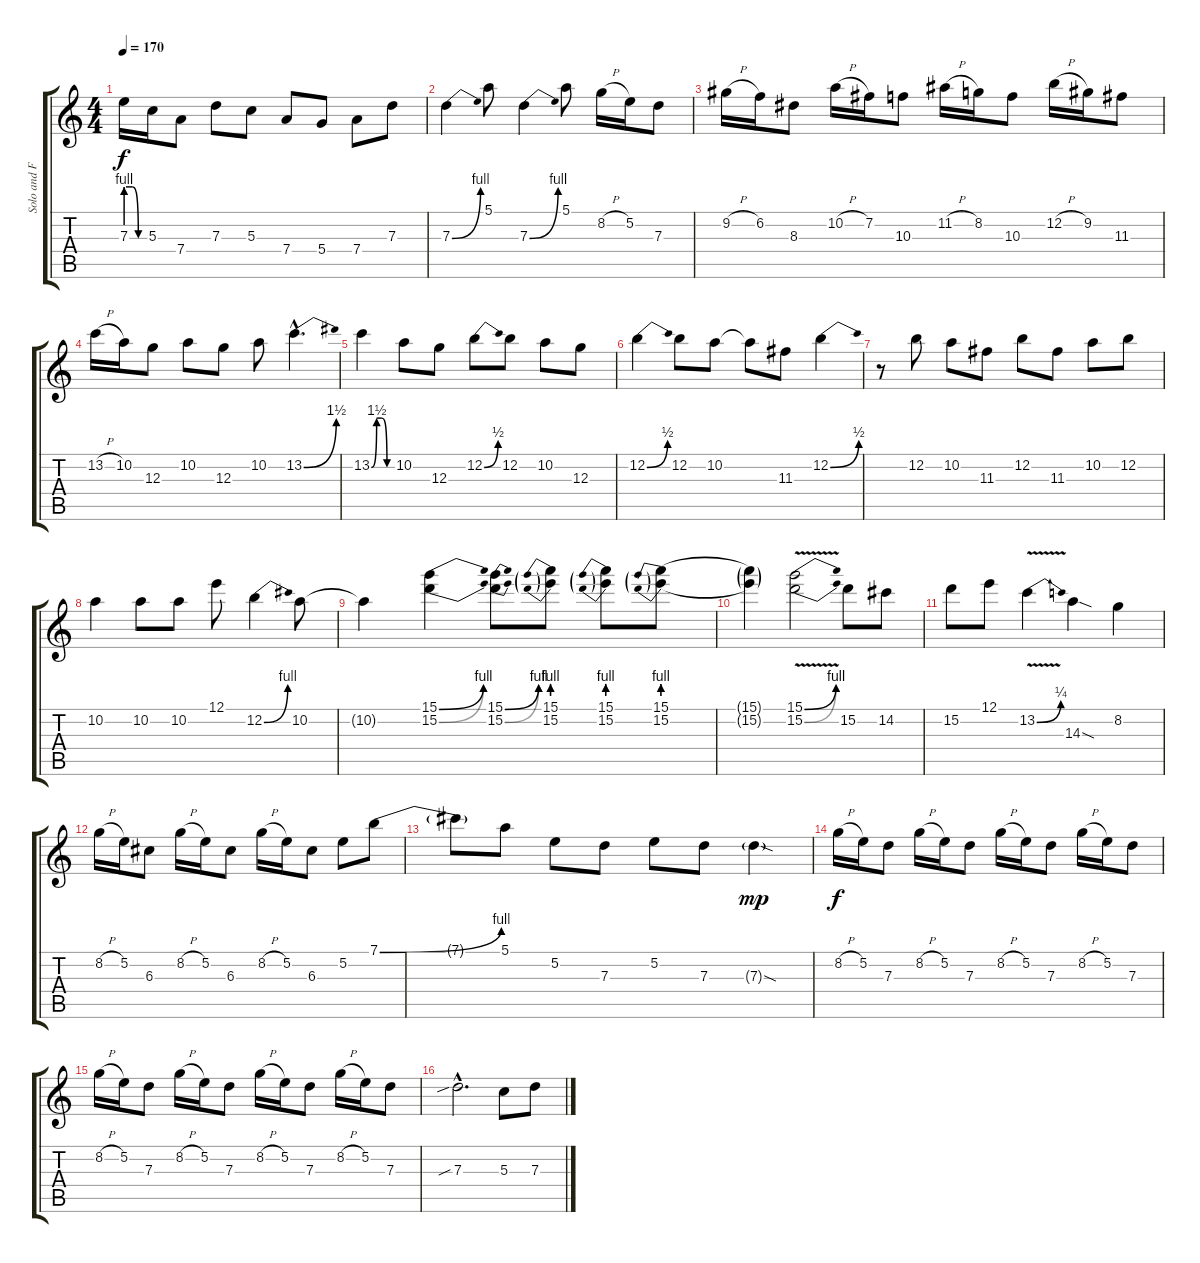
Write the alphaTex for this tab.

\track ("Solo and Fills Guitar" "Solo and F") {instrument distortionguitar}
\staff {score tabs}
\tuning (E4 B3 G3 D3 A2 E2) {hide}
\ts (4 4)
\tempo 170
\clef g2
\ks c
7.3{be (custom 0 4 20 4 40 0 60 0)}.16{dy f} 5.3.16 7.4.8 7.3.8 5.3.8 7.4.8 5.4.8 7.4.8 7.3.8 |
7.3{be (bend 0 0 60 4)}.4 5.1.8 7.3{be (bend 0 0 60 4)}.4 5.1.8 8.2{h}.16 5.2.16 7.3.8 |
9.2{h}.16 6.2.16 8.3.8 10.2{h}.16 7.2.16 10.3.8 11.2{h}.16 8.2.16 10.3.8 12.2{h}.16 9.2.16 11.3.8 |
13.2{h}.16 10.2.16 12.3.8 10.2.8 12.3.8 10.2.8 13.2{be (bend 0 0 60 6) hac}.4{d} |
13.2{be (custom 0 0 15 6 30 6 45 0 60 0)}.4 10.2.8 12.3.8 12.2{be (bend 0 0 60 2)}.8 12.2.8 10.2.8 12.3.8 |
12.2{be (bend 0 0 60 2)}.4 12.2.8 10.2.8 10.2{t}.8 11.3.8 12.2{be (bend 0 0 60 2)}.4 |
r.8 12.2.8 10.2.8 11.3.8 12.2.8 11.3.8 10.2.8 12.2.8 |
10.2.4 10.2.8 10.2.8 12.1.8 12.2{be (bend 0 0 60 4)}.4 10.2.8 |
10.2{t}.4 (15.1{be (bend 0 0 60 4)} 15.2{be (bend 0 0 60 4)}).4 (15.1{be (bend 0 0 60 4)} 15.2{be (bend 0 0 60 4)}).8 (15.1{be (prebend 0 4 60 4)} 15.2{be (prebend 0 4 60 4)}).8 (15.1{be (prebend 0 4 60 4)} 15.2{be (prebend 0 4 60 4)}).8 (15.1{be (prebend 0 4 60 4)} 15.2{be (prebend 0 4 60 4)}).8 |
(15.1{t} 15.2{t}).4 (15.1{be (bend 0 0 60 4)} 15.2{be (bend 0 0 60 4) v}).2 15.2.8 14.2.8 |
15.2.8 12.1.8 13.2{be (bend 0 0 60 1) v}.4 14.3{sod}.4 8.2.4 |
8.2{h}.16 5.2.16 6.3.8 8.2{h}.16 5.2.16 6.3.8 8.2{h}.16 5.2.16 6.3.8 5.2.8 7.1{be (bend 0 0 60 4)}.8 |
7.1{t}.8 5.1.8 5.2.8 7.3.8 5.2.8 7.3.8 7.3{sod g}.4{dy mp} |
8.2{h}.16{dy f} 5.2.16 7.3.8 8.2{h}.16 5.2.16 7.3.8 8.2{h}.16 5.2.16 7.3.8 8.2{h}.16 5.2.16 7.3.8 |
8.2{h}.16 5.2.16 7.3.8 8.2{h}.16 5.2.16 7.3.8 8.2{h}.16 5.2.16 7.3.8 8.2{h}.16 5.2.16 7.3.8 |
7.3{sib hac}.2{d} 5.3.8 7.3.8
